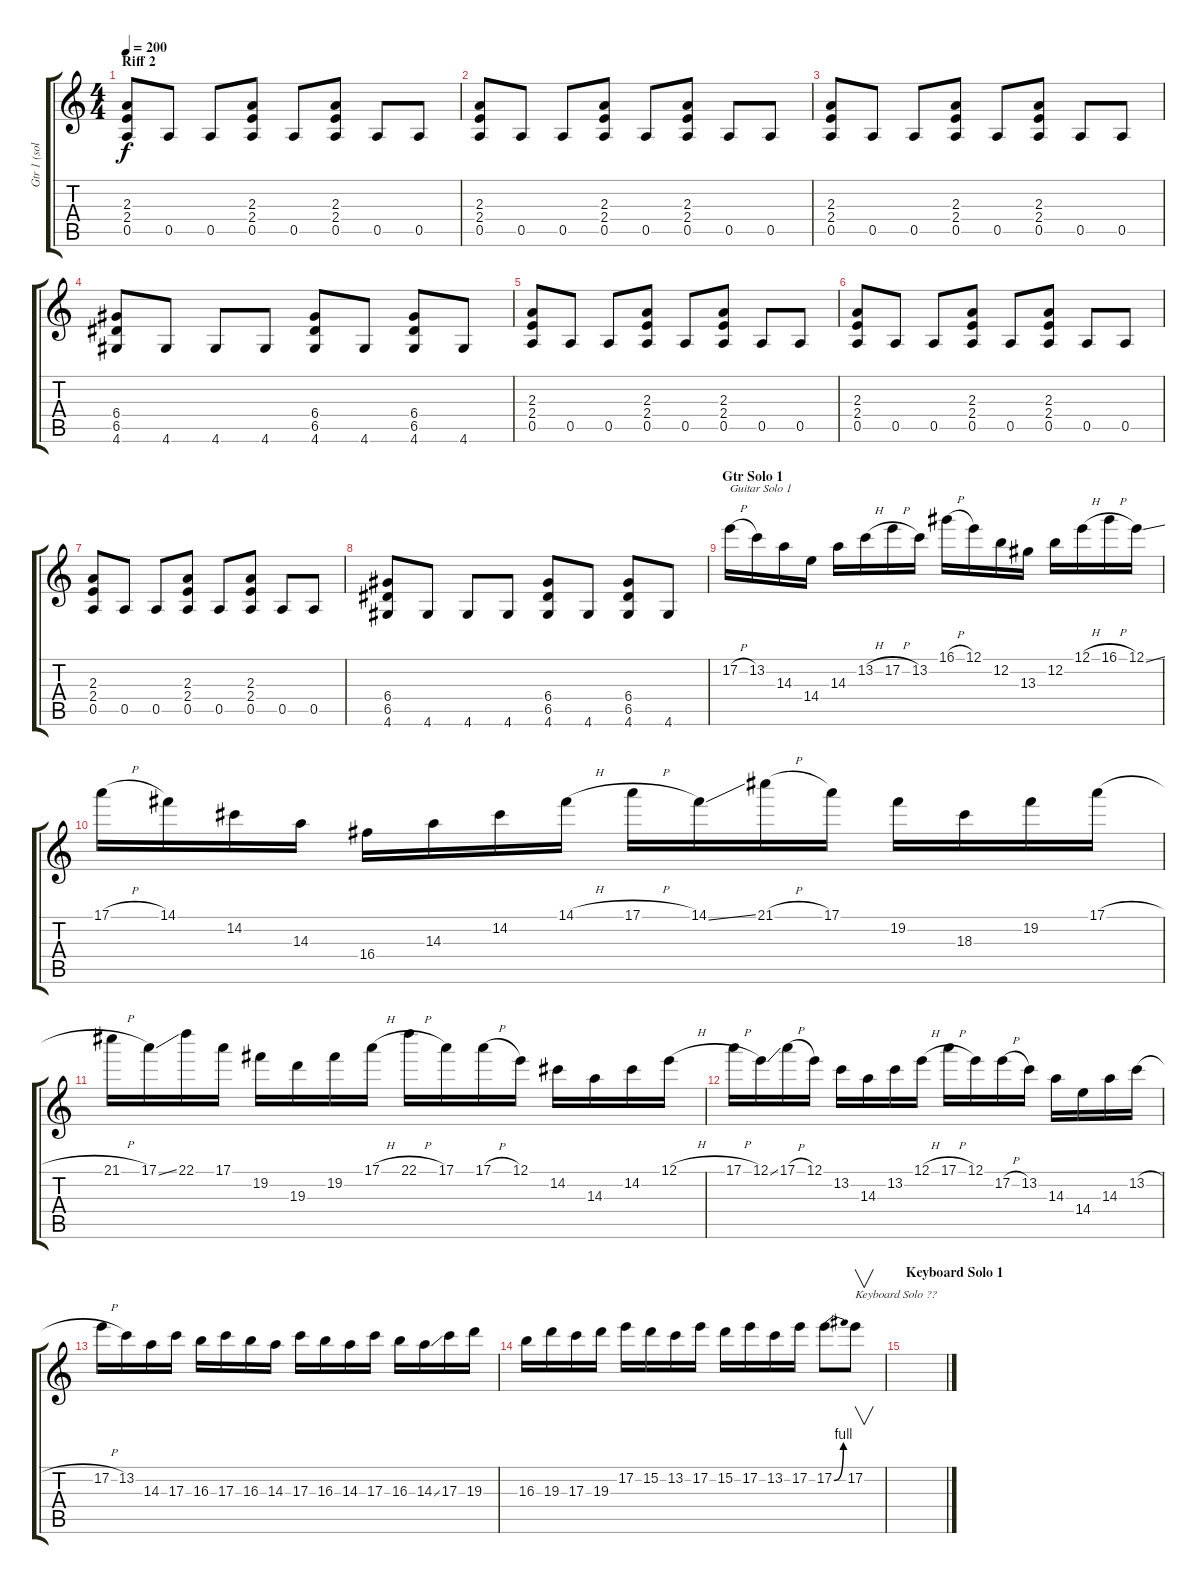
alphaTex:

\track ("Gtr 1 (solos)" "Gtr 1 (sol") {instrument overdrivenguitar}
\staff {score tabs}
\tuning (E4 B3 G3 D3 A2 E2) {hide}
\ts (4 4)
\section ("" "Riff 2")
\tempo 200
\clef g2
\ks c
(2.3 2.4 0.5).8{dy f} 0.5.8 0.5.8 (2.3 2.4 0.5).8 0.5.8 (2.3 2.4 0.5).8 0.5.8 0.5.8 |
(2.3 2.4 0.5).8 0.5.8 0.5.8 (2.3 2.4 0.5).8 0.5.8 (2.3 2.4 0.5).8 0.5.8 0.5.8 |
(2.3 2.4 0.5).8 0.5.8 0.5.8 (2.3 2.4 0.5).8 0.5.8 (2.3 2.4 0.5).8 0.5.8 0.5.8 |
(6.4 6.5 4.6).8 4.6.8 4.6.8 4.6.8 (6.4 6.5 4.6).8 4.6.8 (6.4 6.5 4.6).8 4.6.8 |
(2.3 2.4 0.5).8 0.5.8 0.5.8 (2.3 2.4 0.5).8 0.5.8 (2.3 2.4 0.5).8 0.5.8 0.5.8 |
(2.3 2.4 0.5).8 0.5.8 0.5.8 (2.3 2.4 0.5).8 0.5.8 (2.3 2.4 0.5).8 0.5.8 0.5.8 |
(2.3 2.4 0.5).8 0.5.8 0.5.8 (2.3 2.4 0.5).8 0.5.8 (2.3 2.4 0.5).8 0.5.8 0.5.8 |
(6.4 6.5 4.6).8 4.6.8 4.6.8 4.6.8 (6.4 6.5 4.6).8 4.6.8 (6.4 6.5 4.6).8 4.6.8 |
\section ("" "Gtr Solo 1")
17.2{h}.16{txt "Guitar Solo 1"} 13.2.16 14.3.16 14.4.16 14.3.16 13.2{h}.16 17.2{h}.16 13.2.16 16.1{h}.16 12.1.16 12.2.16 13.3.16 12.2.16 12.1{h}.16 16.1{h}.16 12.1{ss}.16 |
17.1{h}.16 14.1.16 14.2.16 14.3.16 16.4.16 14.3.16 14.2.16 14.1{h}.16 17.1{h}.16 14.1{ss}.16 21.1{h}.16 17.1.16 19.2.16 18.3.16 19.2.16 17.1{h}.16 |
21.1{h}.16 17.1{ss}.16 22.1.16 17.1.16 19.2.16 19.3.16 19.2.16 17.1{h}.16 22.1{h}.16 17.1.16 17.1{h}.16 12.1.16 14.2.16 14.3.16 14.2.16 12.1{h}.16 |
17.1{h}.16 12.1{ss}.16 17.1{h}.16 12.1.16 13.2.16 14.3.16 13.2.16 12.1{h}.16 17.1{h}.16 12.1.16 17.2{h}.16 13.2.16 14.3.16 14.4.16 14.3.16 13.2{h}.16 |
17.2{h}.16 13.2.16 14.3.16 17.3.16 16.3.16 17.3.16 16.3.16 14.3.16 17.3.16 16.3.16 14.3.16 17.3.16 16.3.16 14.3{ss}.16 17.3.16 19.3.16 |
16.3.16 19.3.16 17.3.16 19.3.16 17.2.16 15.2.16 13.2.16 17.2.16 15.2.16 17.2.16 13.2.16 17.2.16 17.2{be (bend 0 0 60 4)}.8 17.2.8{v txt "Keyboard Solo ??"} |
\section ("" "Keyboard Solo 1")
